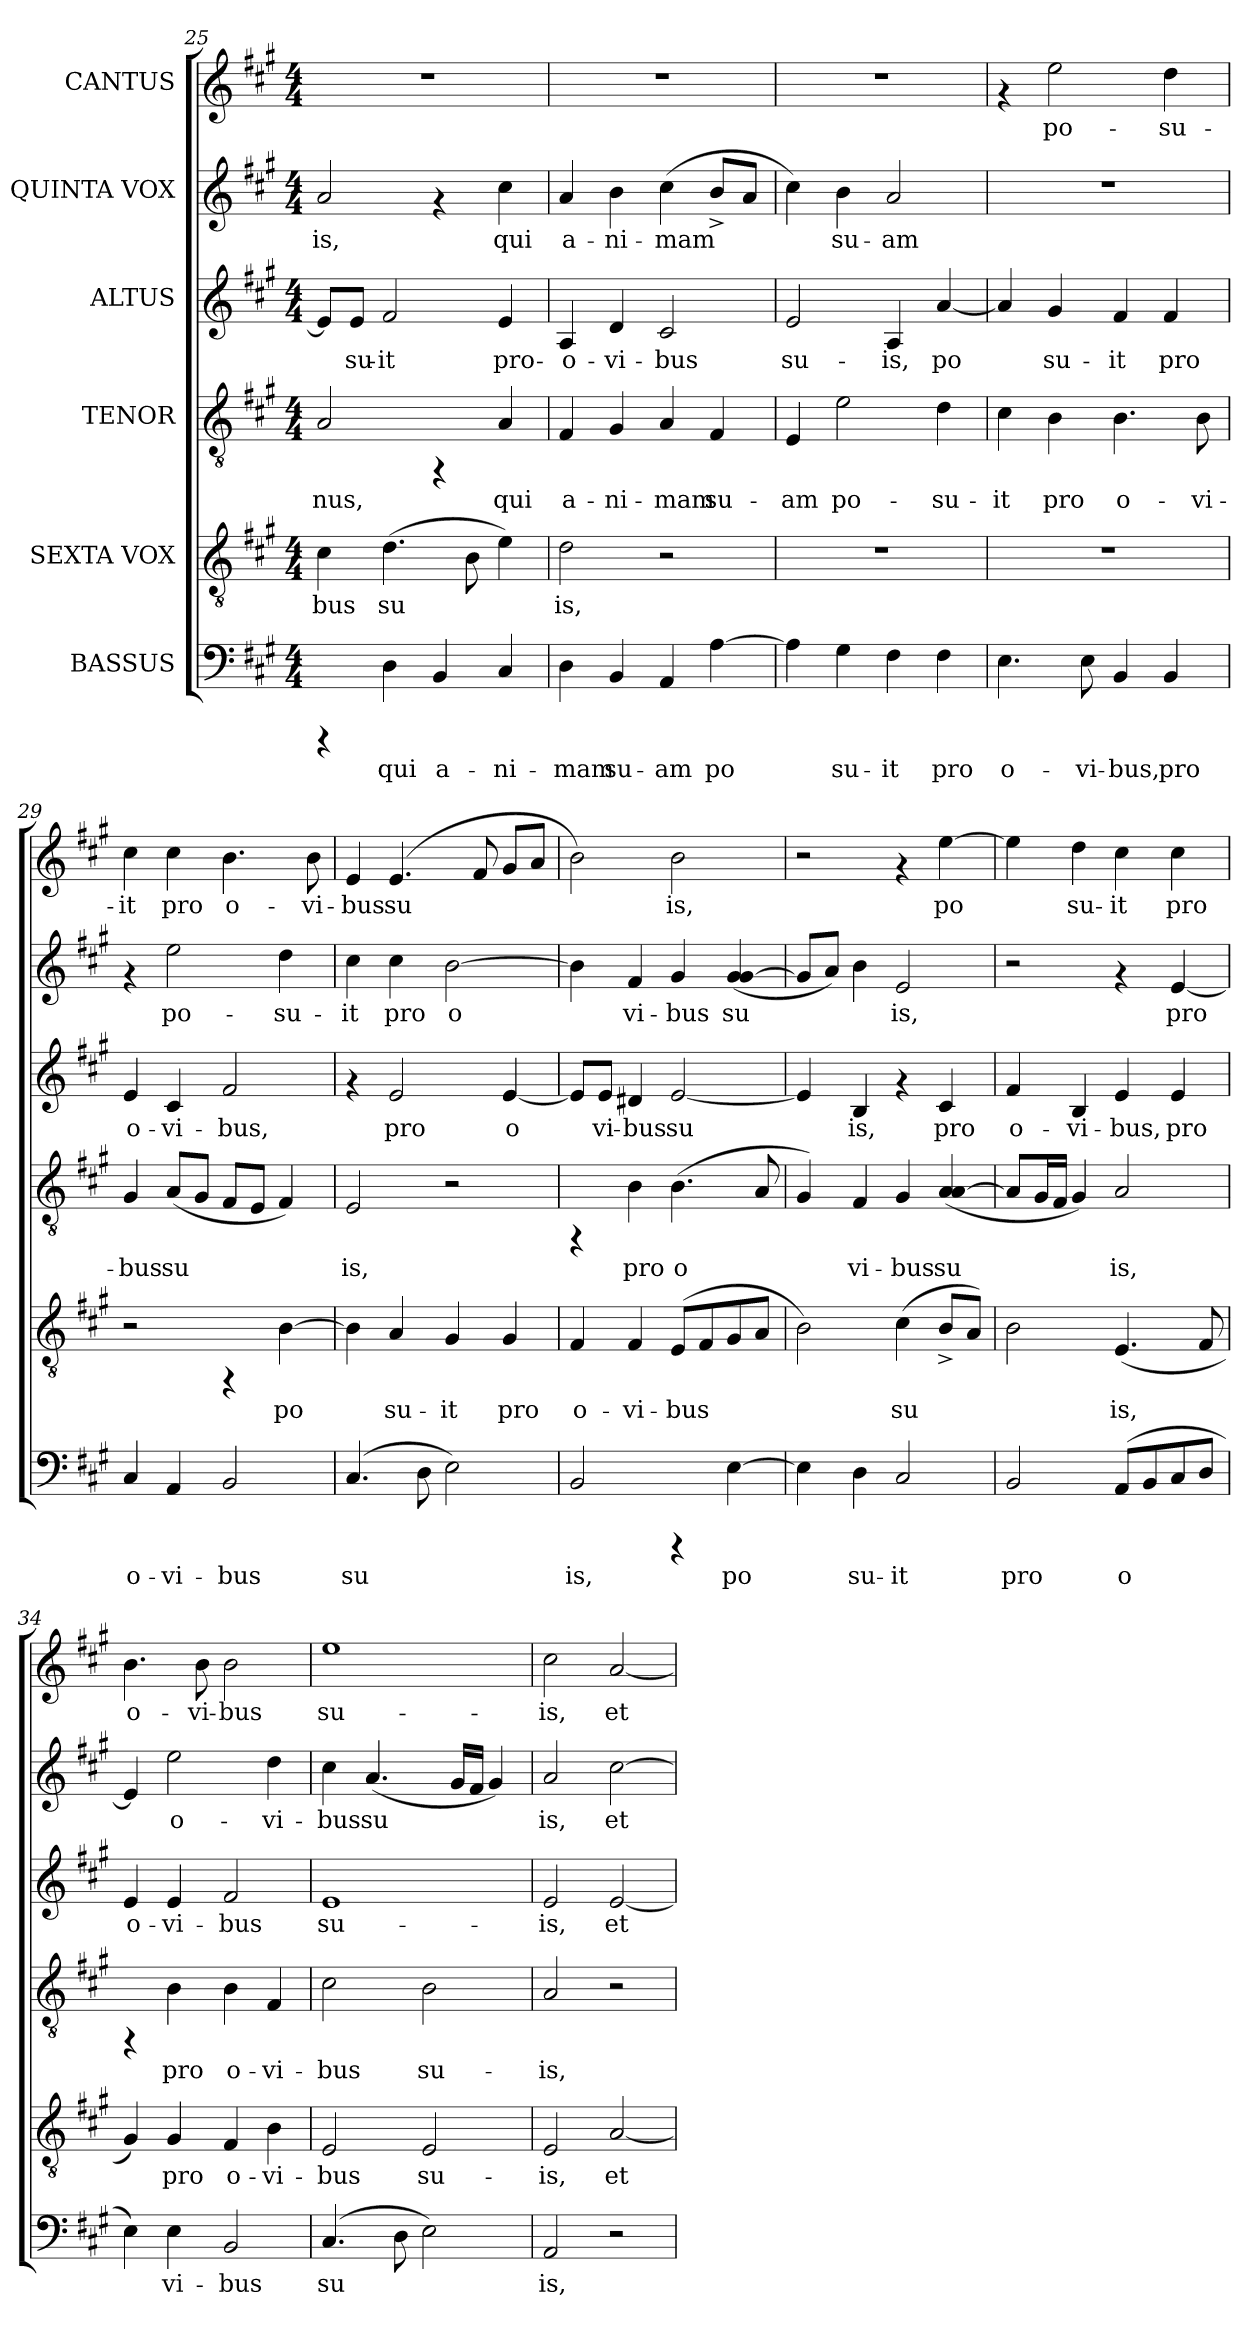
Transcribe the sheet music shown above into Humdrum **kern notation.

**kern	**text	**kern	**text	**kern	**text	**kern	**text	**kern	**text	**kern	**text
*part6	*part6	*part5	*part5	*part4	*part4	*part3	*part3	*part2	*part2	*part1	*part1
*staff6	*staff6	*staff5	*staff5	*staff4	*staff4	*staff3	*staff3	*staff2	*staff2	*staff1	*staff1
*I"BASSUS	*	*I"SEXTA VOX	*	*I"TENOR	*	*I"ALTUS	*	*I"QUINTA VOX	*	*I"CANTUS	*
*clefF4	*	*clefGv2	*	*clefGv2	*	*clefG2	*	*clefG2	*	*clefG2	*
*k[f#c#g#]	*	*k[f#c#g#]	*	*k[f#c#g#]	*	*k[f#c#g#]	*	*k[f#c#g#]	*	*k[f#c#g#]	*
*A:	*	*A:	*	*A:	*	*A:	*	*A:	*	*A:	*
*M4/4	*	*M4/4	*	*M4/4	*	*M4/4	*	*M4/4	*	*M4/4	*
=25	=25	=25	=25	=25	=25	=25	=25	=25	=25	=25	=25
!	!	!	!LO:LY:b:cj	!	!LO:LY:b:cj	!	!LO:LY:b:cj	!	!LO:LY:b:rj	!	!
4rCCC	.	4c#\	-bus	2A/	-nus,	8e/L]	--	2a/	-is,	1r	.
!	!	!	!	!	!	!	!LO:LY:b:cj	!	!	!	!
.	.	.	.	.	.	8e/J	-su-	.	.	.	.
!	!LO:LY:b:cj	!	!LO:LY:b:cj	!	!	!	!LO:LY:b:cj	!	!	!	!
4D\	qui	(>4.d\	su-	.	.	2f#/	-it	.	.	.	.
!	!LO:LY:b:cj	!	!	!	!	!	!	!	!	!	!
4BB/	a-	.	.	4rFF	.	.	.	4rf	.	.	.
!	!	!	!LO:LY:b:cj	!	!	!	!	!	!	!	!
.	.	8B\	--	.	.	.	.	.	.	.	.
!	!LO:LY:b:cj	!	!LO:LY:b:cj	!	!LO:LY:b:cj	!	!LO:LY:b:cj	!	!LO:LY:b:rj	!	!
4C#/	-ni-	4e\)	--	4A/	qui	4e/	pro-	4cc#\	qui	.	.
=26	=26	=26	=26	=26	=26	=26	=26	=26	=26	=26	=26
!	!LO:LY:b:cj	!	!LO:LY:b:cj	!	!LO:LY:b:cj	!	!LO:LY:b:cj	!	!LO:LY:b:rj	!	!
4D\	-mam	2d\	-is,	4F#/	a-	4A/	-o-	4a/	a-	1r	.
!	!LO:LY:b:cj	!	!	!	!LO:LY:b:cj	!	!LO:LY:b:cj	!	!LO:LY:b:rj	!	!
4BB/	su-	.	.	4G#/	-ni-	4d/	-vi-	4b\	-ni-	.	.
!	!LO:LY:b:cj	!	!	!	!LO:LY:b:cj	!	!LO:LY:b:cj	!	!LO:LY:b:rj	!	!
4AA/	-am	2r	.	4A/	-mam	2c#/	-bus	(>4cc#\	-mam	.	.
!	!LO:LY:b:cj	!	!	!	!LO:LY:b:cj	!	!	!	!LO:LY:b:rj	!	!
[>4A\	po-	.	.	4F#/	su-	.	.	8b^>/L	.	.	.
!	!	!	!	!	!	!	!	!	!LO:LY:b:rj	!	!
.	.	.	.	.	.	.	.	8a/J	.	.	.
=27	=27	=27	=27	=27	=27	=27	=27	=27	=27	=27	=27
!	!LO:LY:b:cj	!	!	!	!LO:LY:b:cj	!	!LO:LY:b:cj	!	!LO:LY:b:rj	!	!
4A\]	--	1r	.	4E/	-am	2e/	su-	4cc#\)	.	1r	.
!	!LO:LY:b:cj	!	!	!	!LO:LY:b:cj	!	!	!	!LO:LY:b:rj	!	!
4G#\	-su-	.	.	2e\	po-	.	.	4b\	su-	.	.
!	!LO:LY:b:cj	!	!	!	!	!	!LO:LY:b:cj	!	!LO:LY:b:rj	!	!
4F#\	-it	.	.	.	.	4A/	-is,	2a/	-am	.	.
!	!LO:LY:b:cj	!	!	!	!LO:LY:b:cj	!	!LO:LY:b:cj	!	!	!	!
4F#\	pro	.	.	4d\	-su-	[>4a/	po-	.	.	.	.
!!LO:PB:g=z
=28	=28	=28	=28	=28	=28	=28	=28	=28	=28	=28	=28
!	!LO:LY:b:cj	!	!	!	!LO:LY:b:cj	!	!LO:LY:b:cj	!	!	!	!
4.E\	o-	1r	.	4c#\	-it	4a/]	--	1r	.	4rf	.
!	!	!	!	!	!LO:LY:b:cj	!	!LO:LY:b:cj	!	!	!	!LO:LY:b:cj
.	.	.	.	4B\	pro	4g#/	-su-	.	.	2ee\	po-
!	!LO:LY:b:cj	!	!	!	!	!	!	!	!	!	!
8E\	-vi-	.	.	.	.	.	.	.	.	.	.
!	!LO:LY:b:cj	!	!	!	!LO:LY:b:cj	!	!LO:LY:b:cj	!	!	!	!
4BB/	-bus,	.	.	4.B\	o-	4f#/	-it	.	.	.	.
!	!LO:LY:b:cj	!	!	!	!	!	!LO:LY:b:cj	!	!	!	!LO:LY:b:cj
4BB/	pro	.	.	.	.	4f#/	pro	.	.	4dd\	-su-
!	!	!	!	!	!LO:LY:b:cj	!	!	!	!	!	!
.	.	.	.	8B\	-vi-	.	.	.	.	.	.
=29	=29	=29	=29	=29	=29	=29	=29	=29	=29	=29	=29
!	!LO:LY:b:cj	!	!	!	!LO:LY:b:cj	!	!LO:LY:b:cj	!	!	!	!LO:LY:b:cj
4C#/	o-	2r	.	4G#/	-bus	4e/	o-	4rf	.	4cc#\	-it
!	!LO:LY:b:cj	!	!	!	!LO:LY:b:cj	!	!LO:LY:b:cj	!	!LO:LY:b:rj	!	!LO:LY:b:cj
4AA/	-vi-	.	.	(<8A/L	su-	4c#/	-vi-	2ee\	po-	4cc#\	pro
!	!	!	!	!	!LO:LY:b:cj	!	!	!	!	!	!
.	.	.	.	8G#/J	--	.	.	.	.	.	.
!	!LO:LY:b:cj	!	!	!	!LO:LY:b:cj	!	!LO:LY:b:cj	!	!	!	!LO:LY:b:cj
2BB/	-bus	4rFF	.	8F#/L	--	2f#/	-bus,	.	.	4.b\	o-
!	!	!	!	!	!LO:LY:b:cj	!	!	!	!	!	!
.	.	.	.	8E/J	--	.	.	.	.	.	.
!	!	!	!LO:LY:b:cj	!	!LO:LY:b:cj	!	!	!	!LO:LY:b:rj	!	!
.	.	[>4B\	po-	4F#/)	--	.	.	4dd\	-su-	.	.
!	!	!	!	!	!	!	!	!	!	!	!LO:LY:b:cj
.	.	.	.	.	.	.	.	.	.	8b\	-vi-
=30	=30	=30	=30	=30	=30	=30	=30	=30	=30	=30	=30
!	!LO:LY:b:cj	!	!LO:LY:b:cj	!	!LO:LY:b:cj	!	!	!	!LO:LY:b:rj	!	!LO:LY:b:cj
(>4.C#/	su-	4B\]	--	2E/	-is,	4rf	.	4cc#\	-it	4e/	-bus
!	!	!	!LO:LY:b:cj	!	!	!	!LO:LY:b:cj	!	!LO:LY:b:rj	!	!LO:LY:b:cj
.	.	4A/	-su-	.	.	2e/	pro	4cc#\	pro	(>4.e/	su-
!	!LO:LY:b:cj	!	!	!	!	!	!	!	!	!	!
8D\	--	.	.	.	.	.	.	.	.	.	.
!	!LO:LY:b:cj	!	!LO:LY:b:cj	!	!	!	!	!	!LO:LY:b:rj	!	!
2E\)	--	4G#/	-it	2r	.	.	.	[>2b\	o-	.	.
!	!	!	!	!	!	!	!	!	!	!	!LO:LY:b:cj
.	.	.	.	.	.	.	.	.	.	8f#/	--
!	!	!	!LO:LY:b:cj	!	!	!	!LO:LY:b:cj	!	!	!	!LO:LY:b:cj
.	.	4G#/	pro	.	.	[<4e/	o-	.	.	8g#/L	--
!	!	!	!	!	!	!	!	!	!	!	!LO:LY:b:cj
.	.	.	.	.	.	.	.	.	.	8a/J	--
=31	=31	=31	=31	=31	=31	=31	=31	=31	=31	=31	=31
!	!LO:LY:b:cj	!	!LO:LY:b:cj	!	!	!	!LO:LY:b:cj	!	!LO:LY:b:rj	!	!LO:LY:b:cj
2BB/	-is,	4F#/	o-	4rFF	.	8e/L]	--	4b\]	--	2b\)	--
!	!	!	!	!	!	!	!LO:LY:b:cj	!	!	!	!
.	.	.	.	.	.	8e/J	-vi-	.	.	.	.
!	!	!	!LO:LY:b:cj	!	!LO:LY:b:cj	!	!LO:LY:b:cj	!	!LO:LY:b:rj	!	!
.	.	4F#/	-vi-	4B\	pro	4d#X/	-bus	4f#/	-vi-	.	.
!	!	!	!LO:LY:b:cj	!	!LO:LY:b:cj	!	!LO:LY:b:cj	!	!LO:LY:b:rj	!	!LO:LY:b:cj
4rCCC	.	(>8E/L	-bus	(>4.B\	o-	[<2e/	su-	4g#/	-bus	2b\	-is,
!	!	!	!LO:LY:b:cj	!	!	!	!	!	!	!	!
.	.	8F#/	.	.	.	.	.	.	.	.	.
!	!LO:LY:b:cj	!	!LO:LY:b:cj	!	!	!	!	!	!LO:LY:b:rj	!	!
[>4E\	po-	8G#/	.	.	.	.	.	(>4g#/ [<4g#/	su-	.	.
!	!	!	!LO:LY:b:cj	!	!LO:LY:b:cj	!	!	!	!	!	!
.	.	8A/J	.	8A/	--	.	.	.	.	.	.
=32	=32	=32	=32	=32	=32	=32	=32	=32	=32	=32	=32
!	!LO:LY:b:cj	!	!LO:LY:b:cj	!	!LO:LY:b:cj	!	!LO:LY:b:cj	!	!LO:LY:b:rj	!	!
4E\]	--	2B\)	.	4G#/)	--	4e/]	--	8g#/L]	--	2r	.
!	!	!	!	!	!	!	!	!	!LO:LY:b:rj	!	!
.	.	.	.	.	.	.	.	8a/J)	--	.	.
!	!LO:LY:b:cj	!	!	!	!LO:LY:b:cj	!	!LO:LY:b:cj	!	!LO:LY:b:rj	!	!
4D\	-su-	.	.	4F#/	-vi-	4B/	-is,	4b\	--	.	.
!	!LO:LY:b:cj	!	!LO:LY:b:cj	!	!LO:LY:b:cj	!	!	!	!LO:LY:b:rj	!	!
2C#/	-it	(>4c#\	su-	4G#/	-bus	4rf	.	2e/	-is,	4rf	.
!	!	!	!LO:LY:b:cj	!	!LO:LY:b:cj	!	!LO:LY:b:cj	!	!	!	!LO:LY:b:cj
.	.	8B^>/L	--	(<4A/ [<4A/	su-	4c#/	pro	.	.	[<4ee\	po-
!	!	!	!LO:LY:b:cj	!	!	!	!	!	!	!	!
.	.	8A/J)	--	.	.	.	.	.	.	.	.
!!LO:PB:g=z
=33	=33	=33	=33	=33	=33	=33	=33	=33	=33	=33	=33
!	!LO:LY:b:cj	!	!LO:LY:b:cj	!	!LO:LY:b:cj	!	!LO:LY:b:cj	!	!	!	!LO:LY:b:cj
2BB/	pro	2B\	--	8A/L]	--	4f#/	o-	2r	.	4ee\]	--
!	!	!	!	!	!LO:LY:b:cj	!	!	!	!	!	!
.	.	.	.	16G#/	--	.	.	.	.	.	.
!	!	!	!	!	!LO:LY:b:cj	!	!	!	!	!	!
.	.	.	.	16F#/J	--	.	.	.	.	.	.
!	!	!	!	!	!LO:LY:b:cj	!	!LO:LY:b:cj	!	!	!	!LO:LY:b:cj
.	.	.	.	4G#/)	--	4B/	-vi-	.	.	4dd\	-su-
!	!LO:LY:b:cj	!	!LO:LY:b:cj	!	!LO:LY:b:cj	!	!LO:LY:b:cj	!	!	!	!LO:LY:b:cj
(>8AA/L	o-	(<4.E/	-is,	2A/	-is,	4e/	-bus,	4rf	.	4cc#\	-it
!	!LO:LY:b:cj	!	!	!	!	!	!	!	!	!	!
8BB/	--	.	.	.	.	.	.	.	.	.	.
!	!LO:LY:b:cj	!	!	!	!	!	!LO:LY:b:cj	!	!LO:LY:b:rj	!	!LO:LY:b:cj
8C#/	--	.	.	.	.	4e/	pro	[<4e/	pro	4cc#\	pro
!	!LO:LY:b:cj	!	!LO:LY:b:cj	!	!	!	!	!	!	!	!
8D/J	--	8F#/	.	.	.	.	.	.	.	.	.
=34	=34	=34	=34	=34	=34	=34	=34	=34	=34	=34	=34
!	!LO:LY:b:cj	!	!LO:LY:b:cj	!	!	!	!LO:LY:b:cj	!	!LO:LY:b:rj	!	!LO:LY:b:cj
4E\)	--	4G#/)	.	4rFF	.	4e/	o-	4e/]	.	4.b\	o-
!	!LO:LY:b:cj	!	!LO:LY:b:cj	!	!LO:LY:b:cj	!	!LO:LY:b:cj	!	!LO:LY:b:rj	!	!
4E\	-vi-	4G#/	pro	4B\	pro	4e/	-vi-	2ee\	o-	.	.
!	!	!	!	!	!	!	!	!	!	!	!LO:LY:b:cj
.	.	.	.	.	.	.	.	.	.	8b\	-vi-
!	!LO:LY:b:cj	!	!LO:LY:b:cj	!	!LO:LY:b:cj	!	!LO:LY:b:cj	!	!	!	!LO:LY:b:cj
2BB/	-bus	4F#/	o-	4B\	o-	2f#/	-bus	.	.	2b\	-bus
!	!	!	!LO:LY:b:cj	!	!LO:LY:b:cj	!	!	!	!LO:LY:b:rj	!	!
.	.	4B\	-vi-	4F#/	-vi-	.	.	4dd\	-vi-	.	.
=35	=35	=35	=35	=35	=35	=35	=35	=35	=35	=35	=35
!	!LO:LY:b:cj	!	!LO:LY:b:cj	!	!LO:LY:b:cj	!	!LO:LY:b:cj	!	!LO:LY:b:rj	!	!LO:LY:b:cj
(>4.C#/	su-	2E/	-bus	2c#\	-bus	1e	su-	4cc#\	-bus	1ee	su-
!	!	!	!	!	!	!	!	!	!LO:LY:b:rj	!	!
.	.	.	.	.	.	.	.	(<4.a/	su-	.	.
!	!LO:LY:b:cj	!	!	!	!	!	!	!	!	!	!
8D\	--	.	.	.	.	.	.	.	.	.	.
!	!LO:LY:b:cj	!	!LO:LY:b:cj	!	!LO:LY:b:cj	!	!	!	!	!	!
2E\)	--	2E/	su-	2B\	su-	.	.	.	.	.	.
!	!	!	!	!	!	!	!	!	!LO:LY:b:rj	!	!
.	.	.	.	.	.	.	.	16g#/L	--	.	.
!	!	!	!	!	!	!	!	!	!LO:LY:b:rj	!	!
.	.	.	.	.	.	.	.	16f#/J	--	.	.
!	!	!	!	!	!	!	!	!	!LO:LY:b:rj	!	!
.	.	.	.	.	.	.	.	4g#/)	--	.	.
=36	=36	=36	=36	=36	=36	=36	=36	=36	=36	=36	=36
!	!LO:LY:b:cj	!	!LO:LY:b:cj	!	!LO:LY:b:cj	!	!LO:LY:b:cj	!	!LO:LY:b:rj	!	!LO:LY:b:cj
2AA/	-is,	2E/	-is,	2A/	-is,	2e/	-is,	2a/	-is,	2cc#\	-is,
!	!	!	!LO:LY:b:cj	!	!	!	!LO:LY:b:cj	!	!LO:LY:b:rj	!	!LO:LY:b:cj
2r	.	[<2A/	et	2r	.	[<2e/	et	[>2cc#\	et	[<2a/	et
=	=	=	=	=	=	=	=	=	=	=	=
*-	*-	*-	*-	*-	*-	*-	*-	*-	*-	*-	*-
